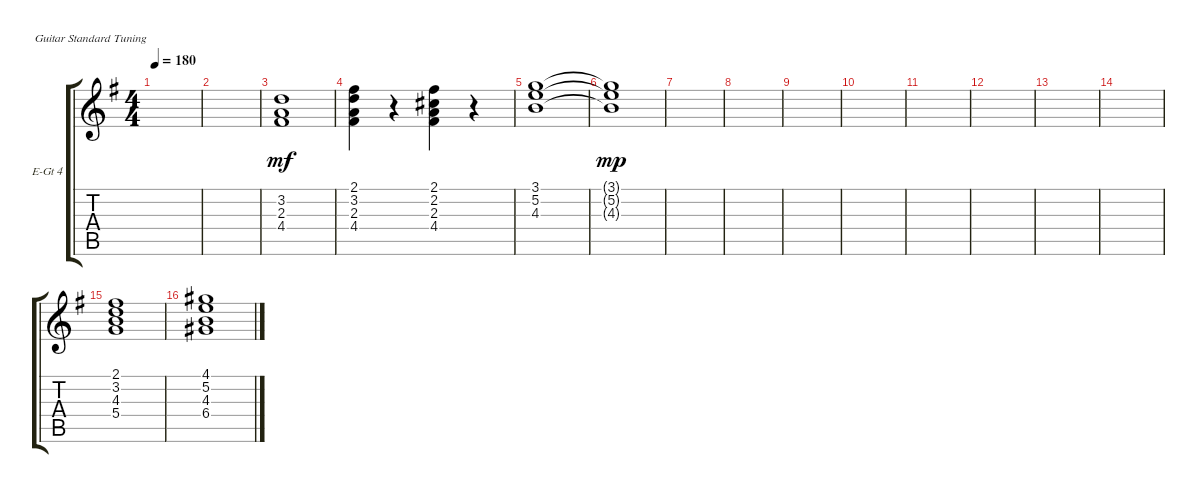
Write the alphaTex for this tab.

\defaultSystemsLayout 4
\bracketExtendMode groupsimilarinstruments
\firstSystemTrackNameOrientation horizontal
\otherSystemsTrackNameOrientation horizontal
\track ("Electric Guitar 4" "E-Gt 4") {instrument electricguitarclean}
\staff {score tabs}
\tuning (E4 B3 G3 D3 A2 E2)
\ts (4 4)
\tempo 180
\clef g2
\ks g
|
|
(3.2 2.3 4.4).1{dy mf} |
(4.4 2.3 3.2 2.1).4 r.4 (2.1 2.2 2.3 4.4).4 r.4 |
(4.3 5.2 3.1).1 |
(3.1{t} 5.2{t} 4.3{t}).1{dy mp} |
|
|
|
|
|
|
|
|
(5.4 4.3 3.2 2.1).1 |
(4.1 5.2 4.3 6.4).1
